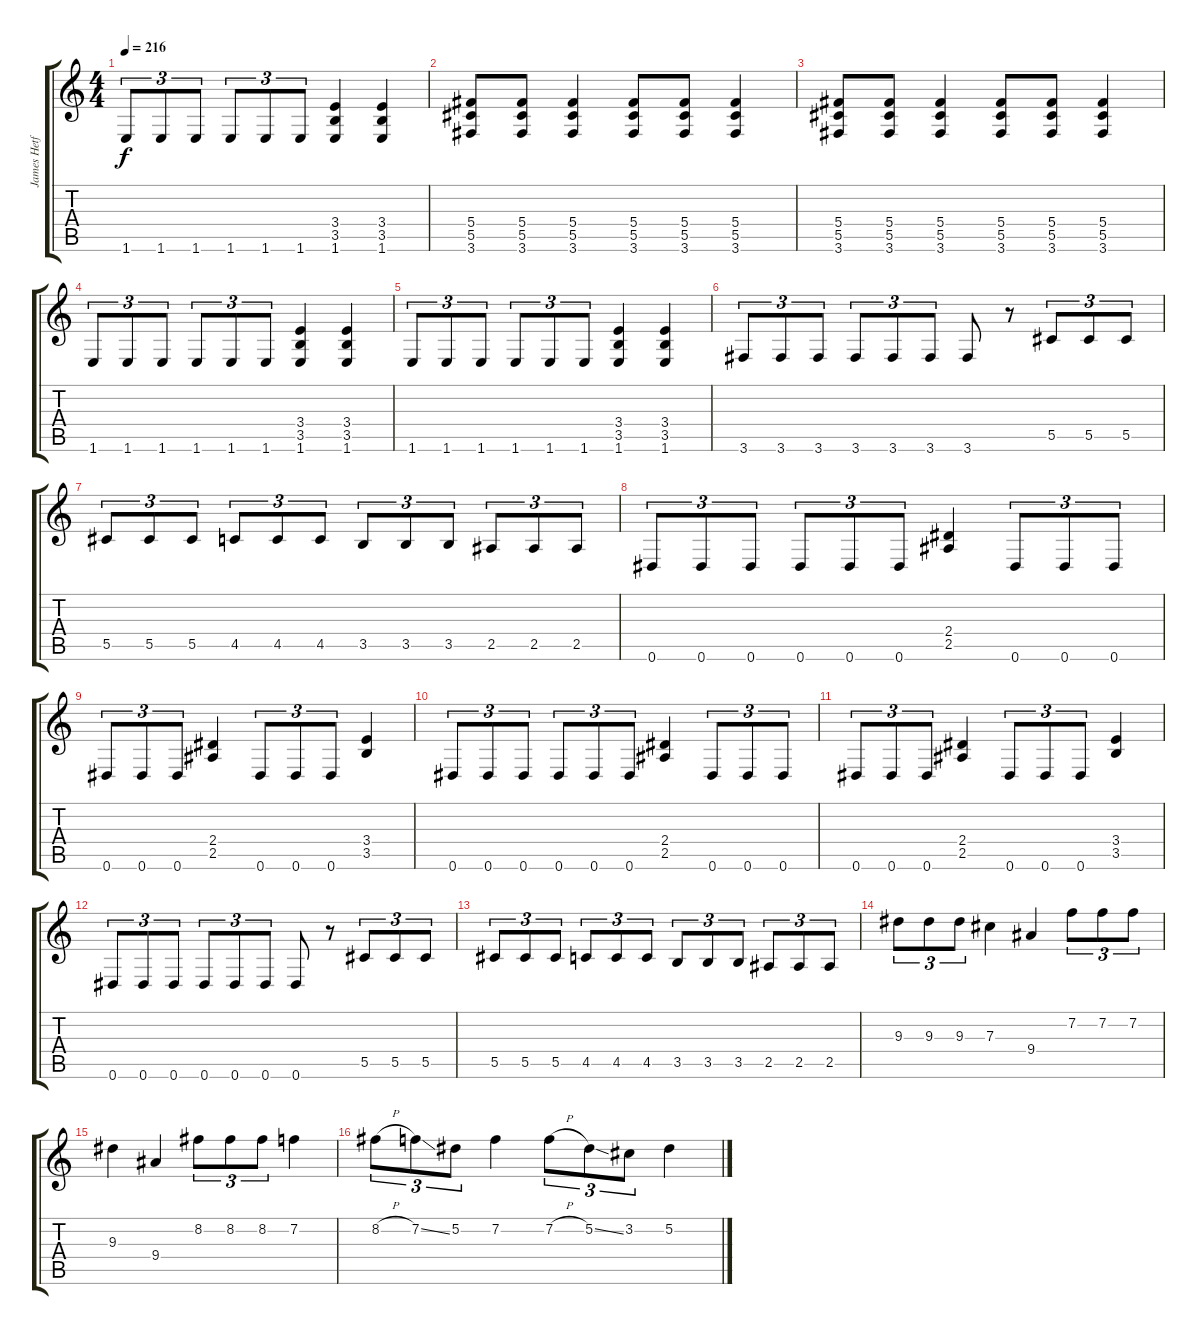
\track ("James Hetfield" "James Hetf") {instrument electricguitarclean}
\staff {score tabs}
\tuning (Eb4 Bb3 Gb3 Db3 Ab2 Eb2) {hide}
\ts (4 4)
\tempo 216
\clef g2
\ks c
1.6.8{tu (3 2) dy f} 1.6.8{tu (3 2)} 1.6.8{tu (3 2)} 1.6.8{tu (3 2)} 1.6.8{tu (3 2)} 1.6.8{tu (3 2)} (3.4 3.5 1.6).4 (3.4 3.5 1.6).4 |
(5.4 5.5 3.6).8 (5.4 5.5 3.6).8 (5.4 5.5 3.6).4 (5.4 5.5 3.6).8 (5.4 5.5 3.6).8 (5.4 5.5 3.6).4 |
(5.4 5.5 3.6).8 (5.4 5.5 3.6).8 (5.4 5.5 3.6).4 (5.4 5.5 3.6).8 (5.4 5.5 3.6).8 (5.4 5.5 3.6).4 |
1.6.8{tu (3 2)} 1.6.8{tu (3 2)} 1.6.8{tu (3 2)} 1.6.8{tu (3 2)} 1.6.8{tu (3 2)} 1.6.8{tu (3 2)} (3.4 3.5 1.6).4 (3.4 3.5 1.6).4 |
1.6.8{tu (3 2)} 1.6.8{tu (3 2)} 1.6.8{tu (3 2)} 1.6.8{tu (3 2)} 1.6.8{tu (3 2)} 1.6.8{tu (3 2)} (3.4 3.5 1.6).4 (3.4 3.5 1.6).4 |
3.6.8{tu (3 2)} 3.6.8{tu (3 2)} 3.6.8{tu (3 2)} 3.6.8{tu (3 2)} 3.6.8{tu (3 2)} 3.6.8{tu (3 2)} 3.6.8 r.8 5.5.8{tu (3 2)} 5.5.8{tu (3 2)} 5.5.8{tu (3 2)} |
5.5.8{tu (3 2)} 5.5.8{tu (3 2)} 5.5.8{tu (3 2)} 4.5.8{tu (3 2)} 4.5.8{tu (3 2)} 4.5.8{tu (3 2)} 3.5.8{tu (3 2)} 3.5.8{tu (3 2)} 3.5.8{tu (3 2)} 2.5.8{tu (3 2)} 2.5.8{tu (3 2)} 2.5.8{tu (3 2)} |
0.6.8{tu (3 2)} 0.6.8{tu (3 2)} 0.6.8{tu (3 2)} 0.6.8{tu (3 2)} 0.6.8{tu (3 2)} 0.6.8{tu (3 2)} (2.4 2.5).4 0.6.8{tu (3 2)} 0.6.8{tu (3 2)} 0.6.8{tu (3 2)} |
0.6.8{tu (3 2)} 0.6.8{tu (3 2)} 0.6.8{tu (3 2)} (2.4 2.5).4 0.6.8{tu (3 2)} 0.6.8{tu (3 2)} 0.6.8{tu (3 2)} (3.4 3.5).4 |
0.6.8{tu (3 2)} 0.6.8{tu (3 2)} 0.6.8{tu (3 2)} 0.6.8{tu (3 2)} 0.6.8{tu (3 2)} 0.6.8{tu (3 2)} (2.4 2.5).4 0.6.8{tu (3 2)} 0.6.8{tu (3 2)} 0.6.8{tu (3 2)} |
0.6.8{tu (3 2)} 0.6.8{tu (3 2)} 0.6.8{tu (3 2)} (2.4 2.5).4 0.6.8{tu (3 2)} 0.6.8{tu (3 2)} 0.6.8{tu (3 2)} (3.4 3.5).4 |
0.6.8{tu (3 2)} 0.6.8{tu (3 2)} 0.6.8{tu (3 2)} 0.6.8{tu (3 2)} 0.6.8{tu (3 2)} 0.6.8{tu (3 2)} 0.6.8 r.8 5.5.8{tu (3 2)} 5.5.8{tu (3 2)} 5.5.8{tu (3 2)} |
5.5.8{tu (3 2)} 5.5.8{tu (3 2)} 5.5.8{tu (3 2)} 4.5.8{tu (3 2)} 4.5.8{tu (3 2)} 4.5.8{tu (3 2)} 3.5.8{tu (3 2)} 3.5.8{tu (3 2)} 3.5.8{tu (3 2)} 2.5.8{tu (3 2)} 2.5.8{tu (3 2)} 2.5.8{tu (3 2)} |
9.3.8{tu (3 2)} 9.3.8{tu (3 2)} 9.3.8{tu (3 2)} 7.3.4 9.4.4 7.2.8{tu (3 2)} 7.2.8{tu (3 2)} 7.2.8{tu (3 2)} |
9.3.4 9.4.4 8.2.8{tu (3 2)} 8.2.8{tu (3 2)} 8.2.8{tu (3 2)} 7.2.4 |
8.2{h}.8{tu (3 2)} 7.2{ss}.8{tu (3 2)} 5.2.8{tu (3 2)} 7.2.4 7.2{h}.8{tu (3 2)} 5.2{ss}.8{tu (3 2)} 3.2.8{tu (3 2)} 5.2.4
